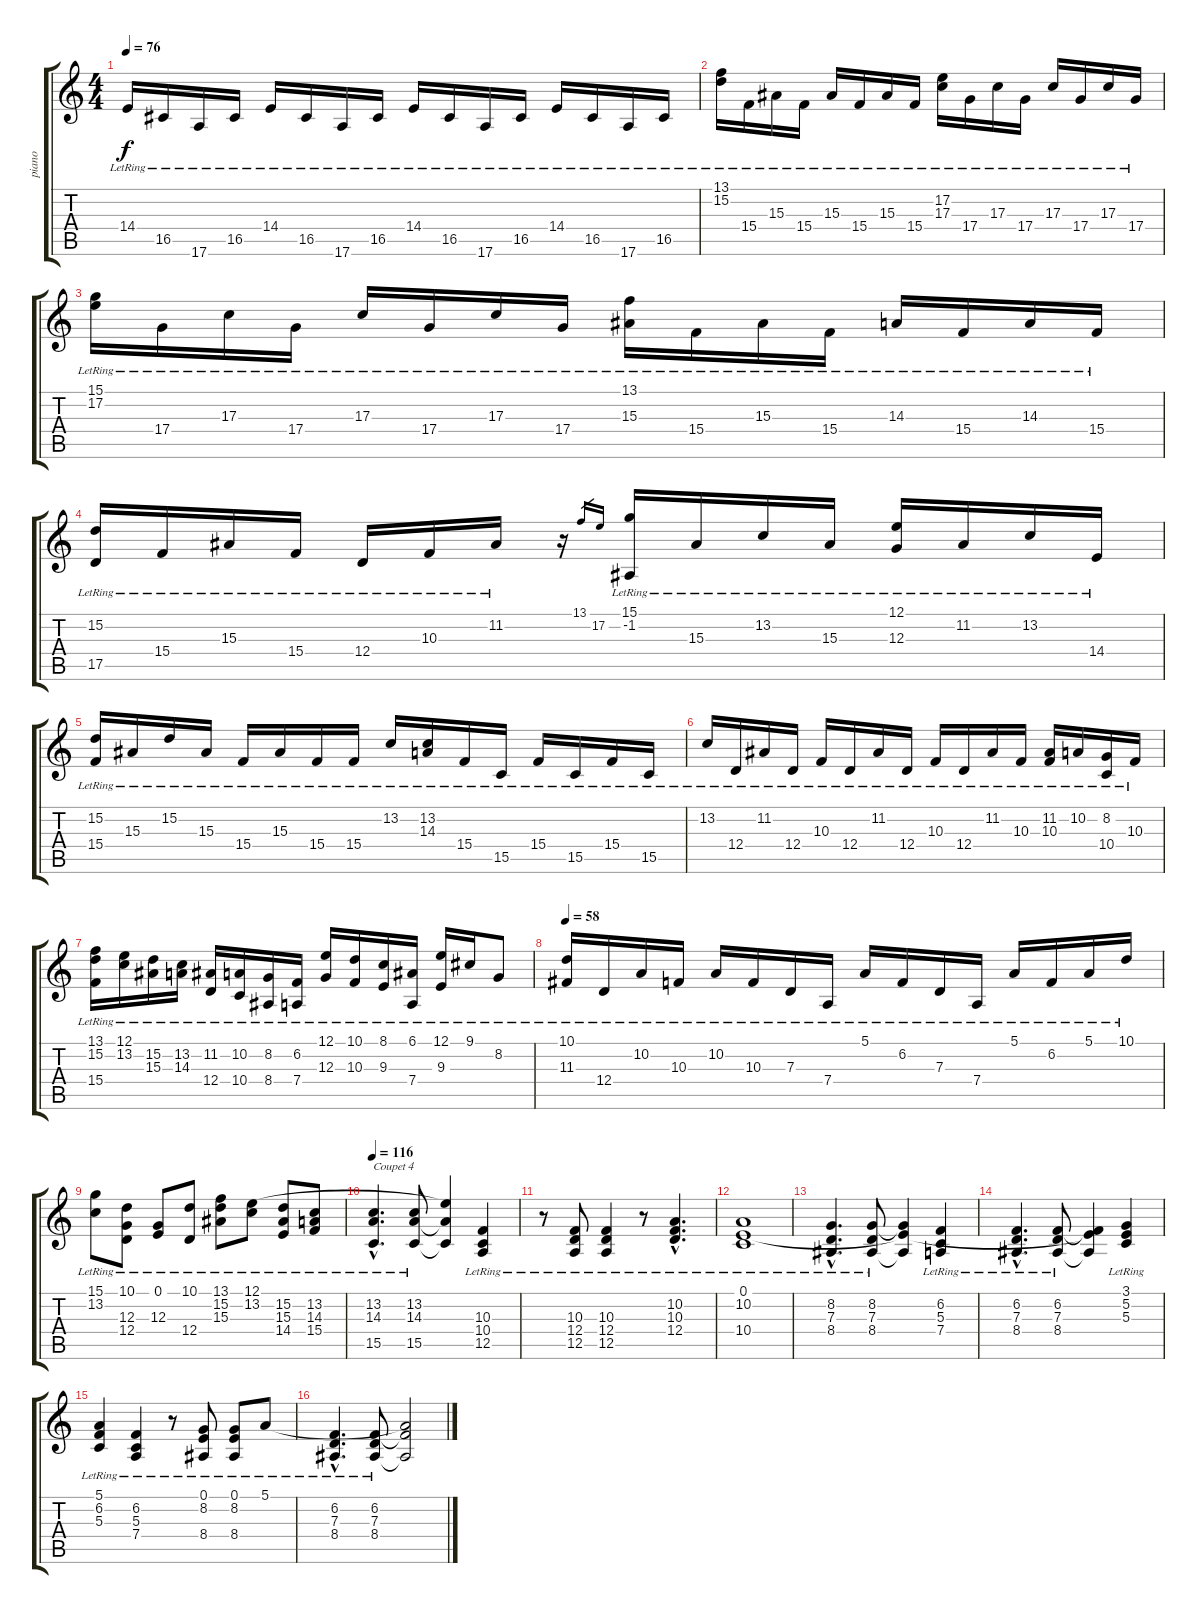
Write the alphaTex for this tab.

\track ("piano" "piano") {instrument acousticgrandpiano}
\staff {score tabs}
\tuning (E4 B3 G3 D3 A2 E2) {hide}
\ts (4 4)
\tempo 76
\clef g2
\ks c
14.4{lr}.16{dy f} 16.5{lr}.16 17.6{lr}.16 16.5{lr}.16 14.4{lr}.16 16.5{lr}.16 17.6{lr}.16 16.5{lr}.16 14.4{lr}.16 16.5{lr}.16 17.6{lr}.16 16.5{lr}.16 14.4{lr}.16 16.5{lr}.16 17.6{lr}.16 16.5{lr}.16 |
(13.1{lr} 15.2{lr}).16 15.4{lr}.16 15.3{lr}.16 15.4{lr}.16 15.3{lr}.16 15.4{lr}.16 15.3{lr}.16 15.4{lr}.16 (17.2{lr} 17.3{lr}).16 17.4{lr}.16 17.3{lr}.16 17.4{lr}.16 17.3{lr}.16 17.4{lr}.16 17.3{lr}.16 17.4{lr}.16 |
(15.1{lr} 17.2{lr}).16 17.4{lr}.16 17.3{lr}.16 17.4{lr}.16 17.3{lr}.16 17.4{lr}.16 17.3{lr}.16 17.4{lr}.16 (13.1{lr} 15.3{lr}).16 15.4{lr}.16 15.3{lr}.16 15.4{lr}.16 14.3{lr}.16 15.4{lr}.16 14.3{lr}.16 15.4{lr}.16 |
(15.2{lr} 17.5{lr}).16 15.4{lr}.16 15.3{lr}.16 15.4{lr}.16 12.4{lr}.16 10.3{lr}.16 11.2{lr}.16 r.16 13.1.16{gr} 17.2.16{gr} (15.1{lr} -1.2).16 15.3{lr}.16 13.2{lr}.16 15.3{lr}.16 (12.1{lr} 12.3{lr}).16 11.2{lr}.16 13.2{lr}.16 14.4{lr}.16 |
(15.2{lr} 15.4{lr}).16 15.3{lr}.16 15.2{lr}.16 15.3{lr}.16 15.4{lr}.16 15.3{lr}.16 15.4{lr}.16 15.4{lr}.16 13.2{lr}.16 (13.2{lr} 14.3{lr}).16 15.4{lr}.16 15.5{lr}.16 15.4{lr}.16 15.5{lr}.16 15.4{lr}.16 15.5{lr}.16 |
13.2{lr}.16 12.4{lr}.16 11.2{lr}.16 12.4{lr}.16 10.3{lr}.16 12.4{lr}.16 11.2{lr}.16 12.4{lr}.16 10.3{lr}.16 12.4{lr}.16 11.2{lr}.16 10.3{lr}.16 (11.2{lr} 10.3{lr}).16 10.2{lr}.16 (8.2{lr} 10.4{lr}).16 10.3{lr}.16 |
(13.1{lr} 15.2{lr} 15.4{lr}).16 (12.1{lr} 13.2{lr}).16 (15.2{lr} 15.3{lr}).16 (13.2{lr} 14.3{lr}).16 (11.2{lr} 12.4{lr}).16 (10.2{lr} 10.4{lr}).16 (8.2{lr} 8.4{lr}).16 (6.2{lr} 7.4{lr}).16 (12.1{lr} 12.3{lr}).16 (10.1{lr} 10.3{lr}).16 (8.1{lr} 9.3{lr}).16 (6.1{lr} 7.4{lr}).16 (12.1{lr} 9.3{lr}).16 9.1{lr}.16 8.2{lr}.8 |
\tempo 58
(10.1{lr} 11.3{lr}).16 12.4{lr}.16 10.2{lr}.16 10.3{lr}.16 10.2{lr}.16 10.3{lr}.16 7.3{lr}.16 7.4{lr}.16 5.1{lr}.16 6.2{lr}.16 7.3{lr}.16 7.4{lr}.16 5.1{lr}.16 6.2{lr}.16 5.1{lr}.16 10.1{lr}.16 |
(15.1{lr} 13.2{lr}).8 (10.1{lr} 12.3{lr} 12.4{lr}).8 (0.1{lr} 12.3{lr}).8 (10.1{lr} 12.4{lr}).8 (13.1{lr} 15.2{lr} 15.3{lr}).8 (12.1{lr} 13.2{lr}).8 (15.2{lr} 15.3{lr} 14.4{lr}).8 (13.2{lr} 14.3{lr} 15.4{lr}).8 |
\tempo 116
(13.2{hac lr} 14.3{hac lr} 15.5{hac lr}).4{d txt "Coupet 4"} (13.2{lr} 14.3{lr} 15.5{lr}).8 (12.1{t} 14.3{t} 15.5{t}).4 (10.3{lr} 10.4{lr} 12.5{lr}).4 |
r.8 (10.3{lr} 12.4{lr} 12.5{lr}).8 (10.3{lr} 12.4{lr} 12.5{lr}).4 r.8 (10.2{hac lr} 10.3{hac lr} 12.4{hac lr}).4{d} |
(0.1{lr} 10.2{lr} 10.4{lr}).1 |
(8.2{hac lr} 7.3{hac lr} 8.4{hac lr}).4{d} (8.2{lr} 7.3{lr} 8.4{lr}).8 (0.1{t} 8.2{t} 8.4{t}).4 (6.2{lr} 5.3{lr} 7.4{lr}).4 |
(6.2{hac lr} 7.3{hac lr} 8.4{hac lr}).4{d} (6.2{lr} 7.3{lr} 8.4{lr}).8 (0.1{t} 6.2{t} 8.4{t}).4 (3.1{lr} 5.2{lr} 5.3{lr}).4 |
(5.1{lr} 6.2{lr} 5.3{lr}).4 (6.2{lr} 5.3{lr} 7.4{lr}).4 r.8 (0.1{lr} 8.2{lr} 8.4{lr}).8 (0.1{lr} 8.2{lr} 8.4{lr}).8 5.1{lr}.8 |
(6.2{hac lr} 7.3{hac lr} 8.4{hac lr}).4{d} (6.2{lr} 7.3{lr} 8.4{lr}).8 (5.1{t} 6.2{t} 8.4{t}).2
